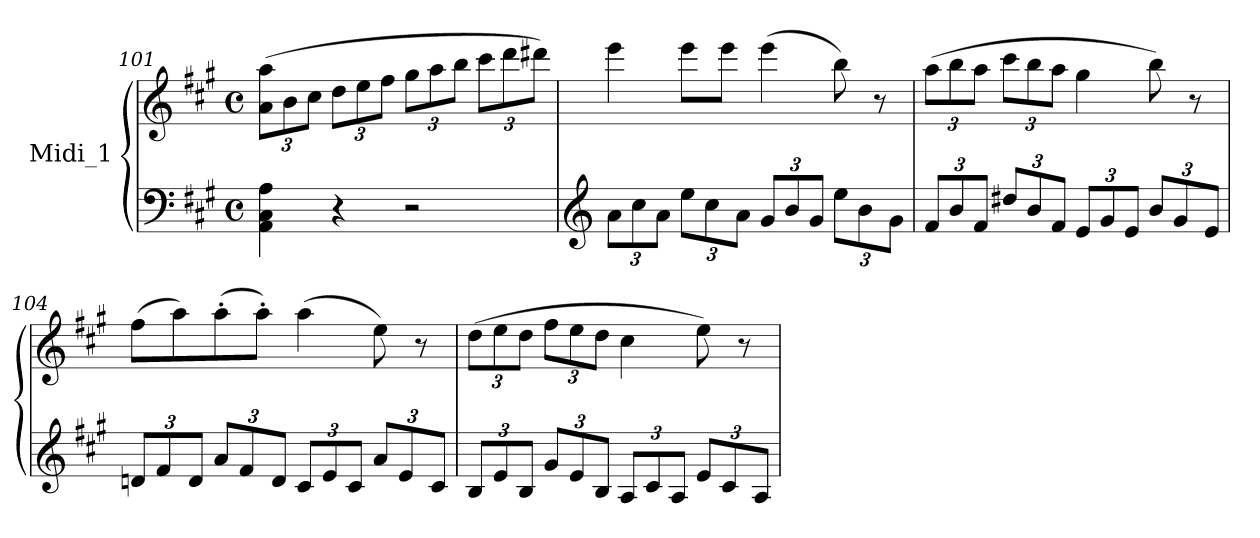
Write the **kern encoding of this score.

**kern	**kern
*part1	*part1
*staff2	*staff1
*I"Midi_1	*
!!LO:LB:g=z
*clefF4	*clefG2
*k[f#c#g#]	*k[f#c#g#]
*A:	*A:
*M4/4	*M4/4
*met(c)	*met(c)
*	*Xbrackettup
=101	=101
*	*^
4AA\ 4C#\ 4A\	(>12a\ 12aa\L	2ryy
.	12b\	.
.	12cc#\J	.
4r	12dd\L	.
.	12ee\	.
.	12ff#\J	.
2r	12gg#\L	2ryy
.	12aa\	.
.	12bb\J	.
.	12ccc#\L	.
.	12ddd\	.
.	12ddd#X\J)	.
*	*v	*v
!!LO:LB:g=z
=102	=102
*clefG2	*
*Xbrackettup	*
*	*MM85
12a\L	4eee\
12cc#\	.
12a\J	.
12ee\L	8eee\L
12cc#\	.
.	8eee\J
12a\J	.
12g#/L	(>4eee\
12b/	.
12g#/J	.
12ee\L	8bb\)
12b\	.
.	8r
12g#\J	.
=103	=103
12f#/L	(>12aa\L
12b/	12bb\
12f#/J	12aa\J
12dd#X/L	12ccc#\L
12b/	12bb\
12f#/J	12aa\J
12e/L	4gg#\
12g#/	.
12e/J	.
12b/L	8bb\)
12g#/	.
.	8r
12e/J	.
=104	=104
12dni/L	(>8ff#\L
12f#/	.
.	8aa\)
12d/J	.
12a/L	(>8aa'\
12f#/	.
.	8aa'\J)
12d/J	.
12c#/L	(>4aa\
12e/	.
12c#/J	.
12a/L	8ee\)
12e/	.
.	8r
12c#/J	.
!!LO:PB:g=z
=105	=105
12B/L	(>12dd\L
12e/	12ee\
12B/J	12dd\J
12g#/L	12ff#\L
12e/	12ee\
12B/J	12dd\J
12A/L	4cc#\
12c#/	.
12A/J	.
12e/L	8ee\)
12c#/	.
.	8r
12A/J	.
=	=
*-	*-
